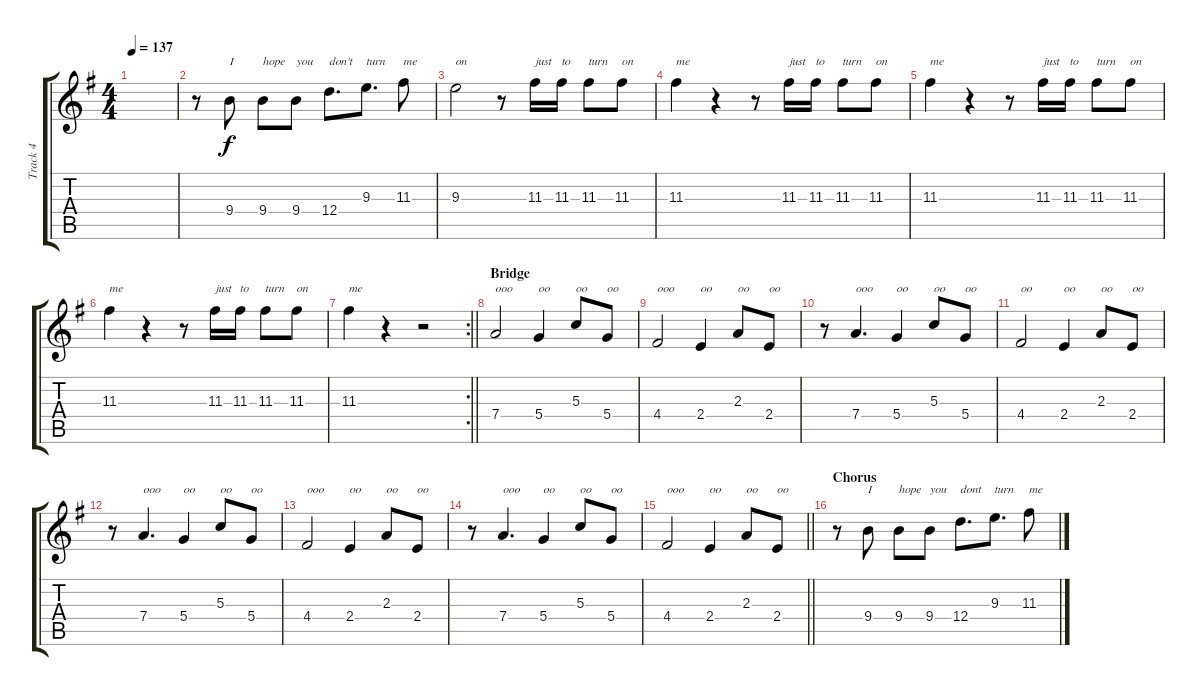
\track ("Track 4" "Track 4") {instrument acousticguitarsteel}
\staff {score tabs}
\tuning (E4 B3 G3 D3 A2 E2) {hide}
\ts (4 4)
\tempo 137
\clef g2
\ks g
|
r.8 9.4.8{txt "I"} 9.4.8{txt "hope"} 9.4.8{txt "you"} 12.4.8{d txt "don't"} 9.3.8{d txt "turn"} 11.3.8{txt "me"} |
9.3.2{txt "on"} r.8 11.3.16{txt "just"} 11.3.16{txt "to"} 11.3.8{txt "turn"} 11.3.8{txt "on"} |
11.3.4{txt "me"} r.4 r.8 11.3.16{txt "just"} 11.3.16{txt "to"} 11.3.8{txt "turn"} 11.3.8{txt "on"} |
11.3.4{txt "me"} r.4 r.8 11.3.16{txt "just"} 11.3.16{txt "to"} 11.3.8{txt "turn"} 11.3.8{txt "on"} |
11.3.4{txt "me"} r.4 r.8 11.3.16{txt "just"} 11.3.16{txt "to"} 11.3.8{txt "turn"} 11.3.8{txt "on"} |
\rc 2
\barLineRight lightlight
11.3.4{txt "me"} r.4 r.2 |
\section ("" "Bridge")
7.4.2{txt "ooo"} 5.4.4{txt "oo"} 5.3.8{txt "oo"} 5.4.8{txt "oo"} |
4.4.2{txt "ooo"} 2.4.4{txt "oo"} 2.3.8{txt "oo"} 2.4.8{txt "oo"} |
r.8 7.4.4{d txt "ooo"} 5.4.4{txt "oo"} 5.3.8{txt "oo"} 5.4.8{txt "oo"} |
4.4.2{txt "oo"} 2.4.4{txt "oo"} 2.3.8{txt "oo"} 2.4.8{txt "oo"} |
r.8 7.4.4{d txt "ooo"} 5.4.4{txt "oo"} 5.3.8{txt "oo"} 5.4.8{txt "oo"} |
4.4.2{txt "ooo"} 2.4.4{txt "oo"} 2.3.8{txt "oo"} 2.4.8{txt "oo"} |
r.8 7.4.4{d txt "ooo"} 5.4.4{txt "oo"} 5.3.8{txt "oo"} 5.4.8{txt "oo"} |
\barLineRight lightlight
4.4.2{txt "ooo"} 2.4.4{txt "oo"} 2.3.8{txt "oo"} 2.4.8{txt "oo"} |
\section ("" "Chorus")
r.8 9.4.8{txt "I"} 9.4.8{txt "hope"} 9.4.8{txt "you"} 12.4.8{d txt "dont"} 9.3.8{d txt "turn"} 11.3.8{txt "me"}
